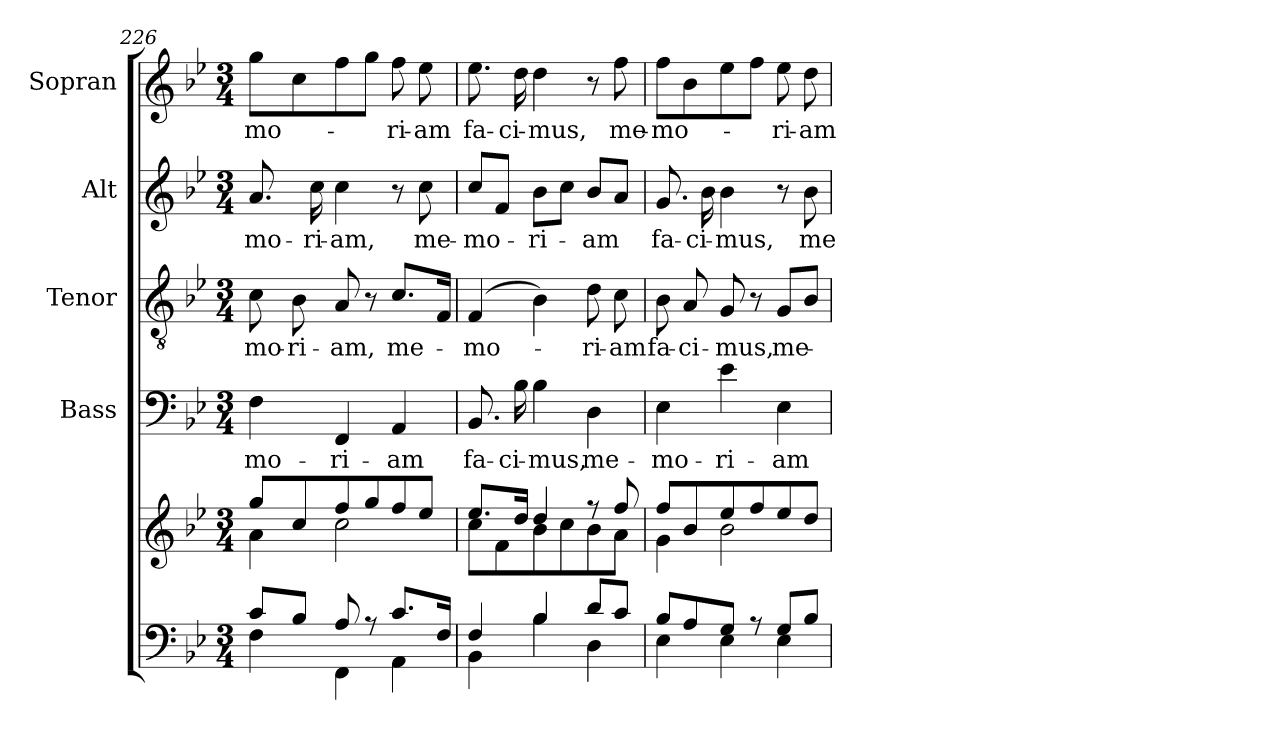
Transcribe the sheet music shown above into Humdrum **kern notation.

**kern	**kern	**kern	**text	**kern	**text	**kern	**text	**kern	**text
*part5	*part5	*part4	*part4	*part3	*part3	*part2	*part2	*part1	*part1
*staff6	*staff5	*staff4	*staff4	*staff3	*staff3	*staff2	*staff2	*staff1	*staff1
*	*	*I"Bass	*	*I"Tenor	*	*I"Alt	*	*I"Sopran	*
*	*	*I'B.	*	*I'T.	*	*I'A.	*	*I'S.	*
!!LO:LB:g=z
*clefF4	*clefG2	*clefF4	*	*clefGv2	*	*clefG2	*	*clefG2	*
*k[b-e-]	*k[b-e-]	*k[b-e-]	*	*k[b-e-]	*	*k[b-e-]	*	*k[b-e-]	*
*B-:	*B-:	*B-:	*	*B-:	*	*B-:	*	*B-:	*
*M3/4	*M3/4	*M3/4	*	*M3/4	*	*M3/4	*	*M3/4	*
=226	=226	=226	=226	=226	=226	=226	=226	=226	=226
*^	*^	*	*	*	*	*	*	*	*
!	!	!	!	!	!LO:LY:b	!	!LO:LY:b	!	!LO:LY:b	!	!LO:LY:b
8c/L	4F\	8gg/L	4a\	4F\	-mo-	8c\	-mo-	8.a/	-mo-	8gg\L	-mo-
!	!	!	!	!	!	!	!LO:LY:b	!	!	!	!
8B-/J	.	8cc/	.	.	.	8B-\	-ri-	.	.	8cc\	.
!	!	!	!	!	!	!	!	!	!LO:LY:b	!	!
.	.	.	.	.	.	.	.	16cc\	-ri-	.	.
!	!	!	!	!	!LO:LY:b	!	!LO:LY:b	!	!LO:LY:b	!	!
8A/	4FF\	8ff/	2cc\	4FF/	-ri-	8A/	-am,	4cc\	-am,	8ff\	.
8rA	.	8gg/	.	.	.	8r	.	.	.	8gg\J	.
!	!	!	!	!	!LO:LY:b	!	!LO:LY:b	!	!	!	!LO:LY:b
8.c/L	4AA\	8ff/	.	4AA/	-am	8.c/L	me-	8r	.	8ff\	-ri-
!	!	!	!	!	!	!	!	!	!LO:LY:b	!	!LO:LY:b
.	.	8ee-/J	.	.	.	.	.	8cc\	me-	8ee-\	-am
16F/Jk	.	.	.	.	.	16F/Jk	.	.	.	.	.
=227	=227	=227	=227	=227	=227	=227	=227	=227	=227	=227	=227
!	!	!	!	!	!LO:LY:b	!	!LO:LY:b	!	!LO:LY:b	!	!LO:LY:b
4F/	4BB-\	8.ee-/L	8cc\L	8.BB-/	fa-	(4F/	-mo-	8cc/L	-mo-	8.ee-\	fa-
.	.	.	8f\	.	.	.	.	8f/J	.	.	.
!	!	!	!	!	!LO:LY:b	!	!	!	!	!	!LO:LY:b
.	.	16dd/Jk	.	16B-\	-ci-	.	.	.	.	16dd\	-ci-
!	!	!	!	!	!LO:LY:b	!	!	!	!LO:LY:b	!	!LO:LY:b
4B-/	4B-\	4dd/	8b-\	4B-\	-mus,	4B-\)	.	8b-\L	-ri-	4dd\	-mus,
.	.	.	8cc\	.	.	.	.	8cc\J	.	.	.
!	!	!	!	!	!LO:LY:b	!	!LO:LY:b	!	!LO:LY:b	!	!
8d/L	4D\	8rff	8b-\	4D\	me-	8d\	-ri-	8b-/L	-am	8r	.
!	!	!	!	!	!	!	!LO:LY:b	!	!	!	!LO:LY:b
8c/J	.	8ff/	8a\J	.	.	8c\	-am	8a/J	.	8ff\	me-
=228	=228	=228	=228	=228	=228	=228	=228	=228	=228	=228	=228
!	!	!	!	!	!LO:LY:b	!	!LO:LY:b	!	!LO:LY:b	!	!LO:LY:b
8B-/L	4E-\	8ff/L	4g\	4E-\	-mo-	8B-\	fa-	8.g/	fa-	8ff\L	-mo-
!	!	!	!	!	!	!	!LO:LY:b	!	!	!	!
8A/	.	8b-/	.	.	.	8A/	-ci-	.	.	8b-\	.
!	!	!	!	!	!	!	!	!	!LO:LY:b	!	!
.	.	.	.	.	.	.	.	16b-\	-ci-	.	.
!	!	!	!	!	!LO:LY:b	!	!LO:LY:b	!	!LO:LY:b	!	!
8G/J	4E-\	8ee-/	2b-\	4e-\	-ri-	8G/	-mus,	4b-\	-mus,	8ee-\	.
8rA	.	8ff/	.	.	.	8r	.	.	.	8ff\J	.
!	!	!	!	!	!LO:LY:b	!	!LO:LY:b	!	!	!	!LO:LY:b
8G/L	4E-\	8ee-/	.	4E-\	-am	8G/L	me-	8r	.	8ee-\	-ri-
!	!	!	!	!	!	!	!	!	!LO:LY:b	!	!LO:LY:b
8B-/J	.	8dd/J	.	.	.	8B-/J	.	8b-\	me-	8dd\	-am
*v	*v	*	*	*	*	*	*	*	*	*	*
*	*v	*v	*	*	*	*	*	*	*	*
=	=	=	=	=	=	=	=	=	=
*-	*-	*-	*-	*-	*-	*-	*-	*-	*-
